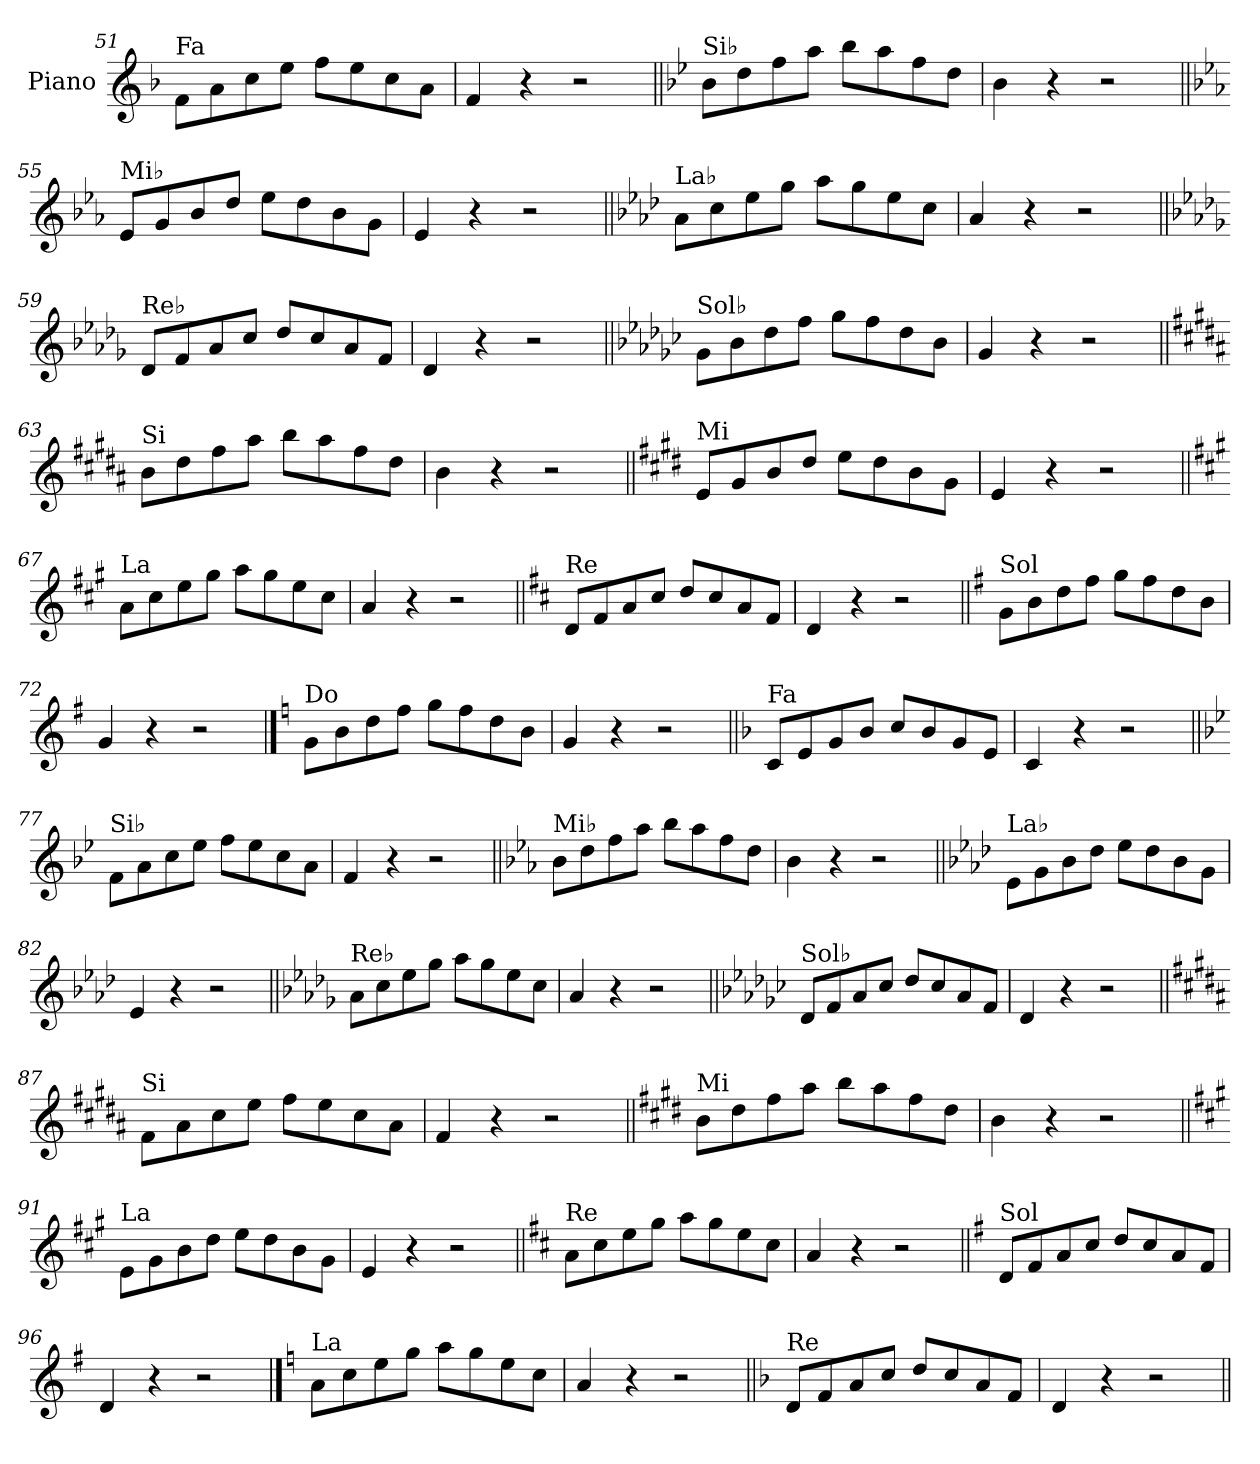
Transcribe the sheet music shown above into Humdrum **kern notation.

**kern
*part1
*staff1
*I"Piano
*I'Pno.
*clefG2
*k[b-]
=51
!LO:TX:a:t=Fa
8f\L
8a\
8cc\
8ee\J
8ff\L
8ee\
8cc\
8a\J
=52
4f/
4r
2r
=53||
*k[b-e-]
!LO:TX:a:t=Si♭
8b-\L
8dd\
8ff\
8aa\J
8bb-\L
8aa\
8ff\
8dd\J
=54
4b-\
4r
2r
!!LO:LB:g=z
=55||
*k[b-e-a-]
!LO:TX:a:t=Mi♭
8e-/L
8g/
8b-/
8dd/J
8ee-\L
8dd\
8b-\
8g\J
=56
4e-/
4r
2r
=57||
*k[b-e-a-d-]
!LO:TX:a:t=La♭
8a-\L
8cc\
8ee-\
8gg\J
8aa-\L
8gg\
8ee-\
8cc\J
=58
4a-/
4r
2r
=59||
*k[b-e-a-d-g-]
!LO:TX:a:t=Re♭
8d-/L
8f/
8a-/
8cc/J
8dd-/L
8cc/
8a-/
8f/J
=60
4d-/
4r
2r
!!LO:LB:g=z
=61||
*k[b-e-a-d-g-c-]
!LO:TX:a:t=Sol♭
8g-\L
8b-\
8dd-\
8ff\J
8gg-\L
8ff\
8dd-\
8b-\J
=62
4g-/
4r
2r
=63||
*k[f#c#g#d#a#]
!LO:TX:a:t=Si
8b\L
8dd#\
8ff#\
8aa#\J
8bb\L
8aa#\
8ff#\
8dd#\J
=64
4b\
4r
2r
=65||
*k[f#c#g#d#]
!LO:TX:a:t=Mi
8e/L
8g#/
8b/
8dd#/J
8ee\L
8dd#\
8b\
8g#\J
=66
4e/
4r
2r
!!LO:LB:g=z
=67||
*k[f#c#g#]
!LO:TX:a:t=La
8a\L
8cc#\
8ee\
8gg#\J
8aa\L
8gg#\
8ee\
8cc#\J
=68
4a/
4r
2r
=69||
*k[f#c#]
!LO:TX:a:t=Re
8d/L
8f#/
8a/
8cc#/J
8dd/L
8cc#/
8a/
8f#/J
=70
4d/
4r
2r
=71||
*k[f#]
!LO:TX:a:t=Sol
8g\L
8b\
8dd\
8ff#\J
8gg\L
8ff#\
8dd\
8b\J
=72
4g/
4r
2r
!!LO:LB:g=z
==73
*k[]
!LO:TX:a:t=Do
8g\L
8b\
8dd\
8ff\J
8gg\L
8ff\
8dd\
8b\J
=74
4g/
4r
2r
=75||
*k[b-]
!LO:TX:a:t=Fa
8c/L
8e/
8g/
8b-/J
8cc/L
8b-/
8g/
8e/J
=76
4c/
4r
2r
=77||
*k[b-e-]
!LO:TX:a:t=Si♭
8f\L
8a\
8cc\
8ee-\J
8ff\L
8ee-\
8cc\
8a\J
=78
4f/
4r
2r
!!LO:LB:g=z
=79||
*k[b-e-a-]
!LO:TX:a:t=Mi♭
8b-\L
8dd\
8ff\
8aa-\J
8bb-\L
8aa-\
8ff\
8dd\J
=80
4b-\
4r
2r
=81||
*k[b-e-a-d-]
!LO:TX:a:t=La♭
8e-\L
8g\
8b-\
8dd-\J
8ee-\L
8dd-\
8b-\
8g\J
=82
4e-/
4r
2r
=83||
*k[b-e-a-d-g-]
!LO:TX:a:t=Re♭
8a-\L
8cc\
8ee-\
8gg-\J
8aa-\L
8gg-\
8ee-\
8cc\J
=84
4a-/
4r
2r
!!LO:LB:g=z
=85||
*k[b-e-a-d-g-c-]
!LO:TX:a:t=Sol♭
8d-/L
8f/
8a-/
8cc-/J
8dd-/L
8cc-/
8a-/
8f/J
=86
4d-/
4r
2r
=87||
*k[f#c#g#d#a#]
!LO:TX:a:t=Si
8f#\L
8a#\
8cc#\
8ee\J
8ff#\L
8ee\
8cc#\
8a#\J
=88
4f#/
4r
2r
=89||
*k[f#c#g#d#]
!LO:TX:a:t=Mi
8b\L
8dd#\
8ff#\
8aa\J
8bb\L
8aa\
8ff#\
8dd#\J
=90
4b\
4r
2r
!!LO:LB:g=z
=91||
*k[f#c#g#]
!LO:TX:a:t=La
8e\L
8g#\
8b\
8dd\J
8ee\L
8dd\
8b\
8g#\J
=92
4e/
4r
2r
=93||
*k[f#c#]
!LO:TX:a:t=Re
8a\L
8cc#\
8ee\
8gg\J
8aa\L
8gg\
8ee\
8cc#\J
=94
4a/
4r
2r
=95||
*k[f#]
!LO:TX:a:t=Sol
8d/L
8f#/
8a/
8cc/J
8dd/L
8cc/
8a/
8f#/J
=96
4d/
4r
2r
!!LO:PB:g=z
==97
*k[]
!LO:TX:a:t=La
8a\L
8cc\
8ee\
8gg\J
8aa\L
8gg\
8ee\
8cc\J
=98
4a/
4r
2r
=99||
*k[b-]
!LO:TX:a:t=Re
8d/L
8f/
8a/
8cc/J
8dd/L
8cc/
8a/
8f/J
=100
4d/
4r
2r
=||
*-
